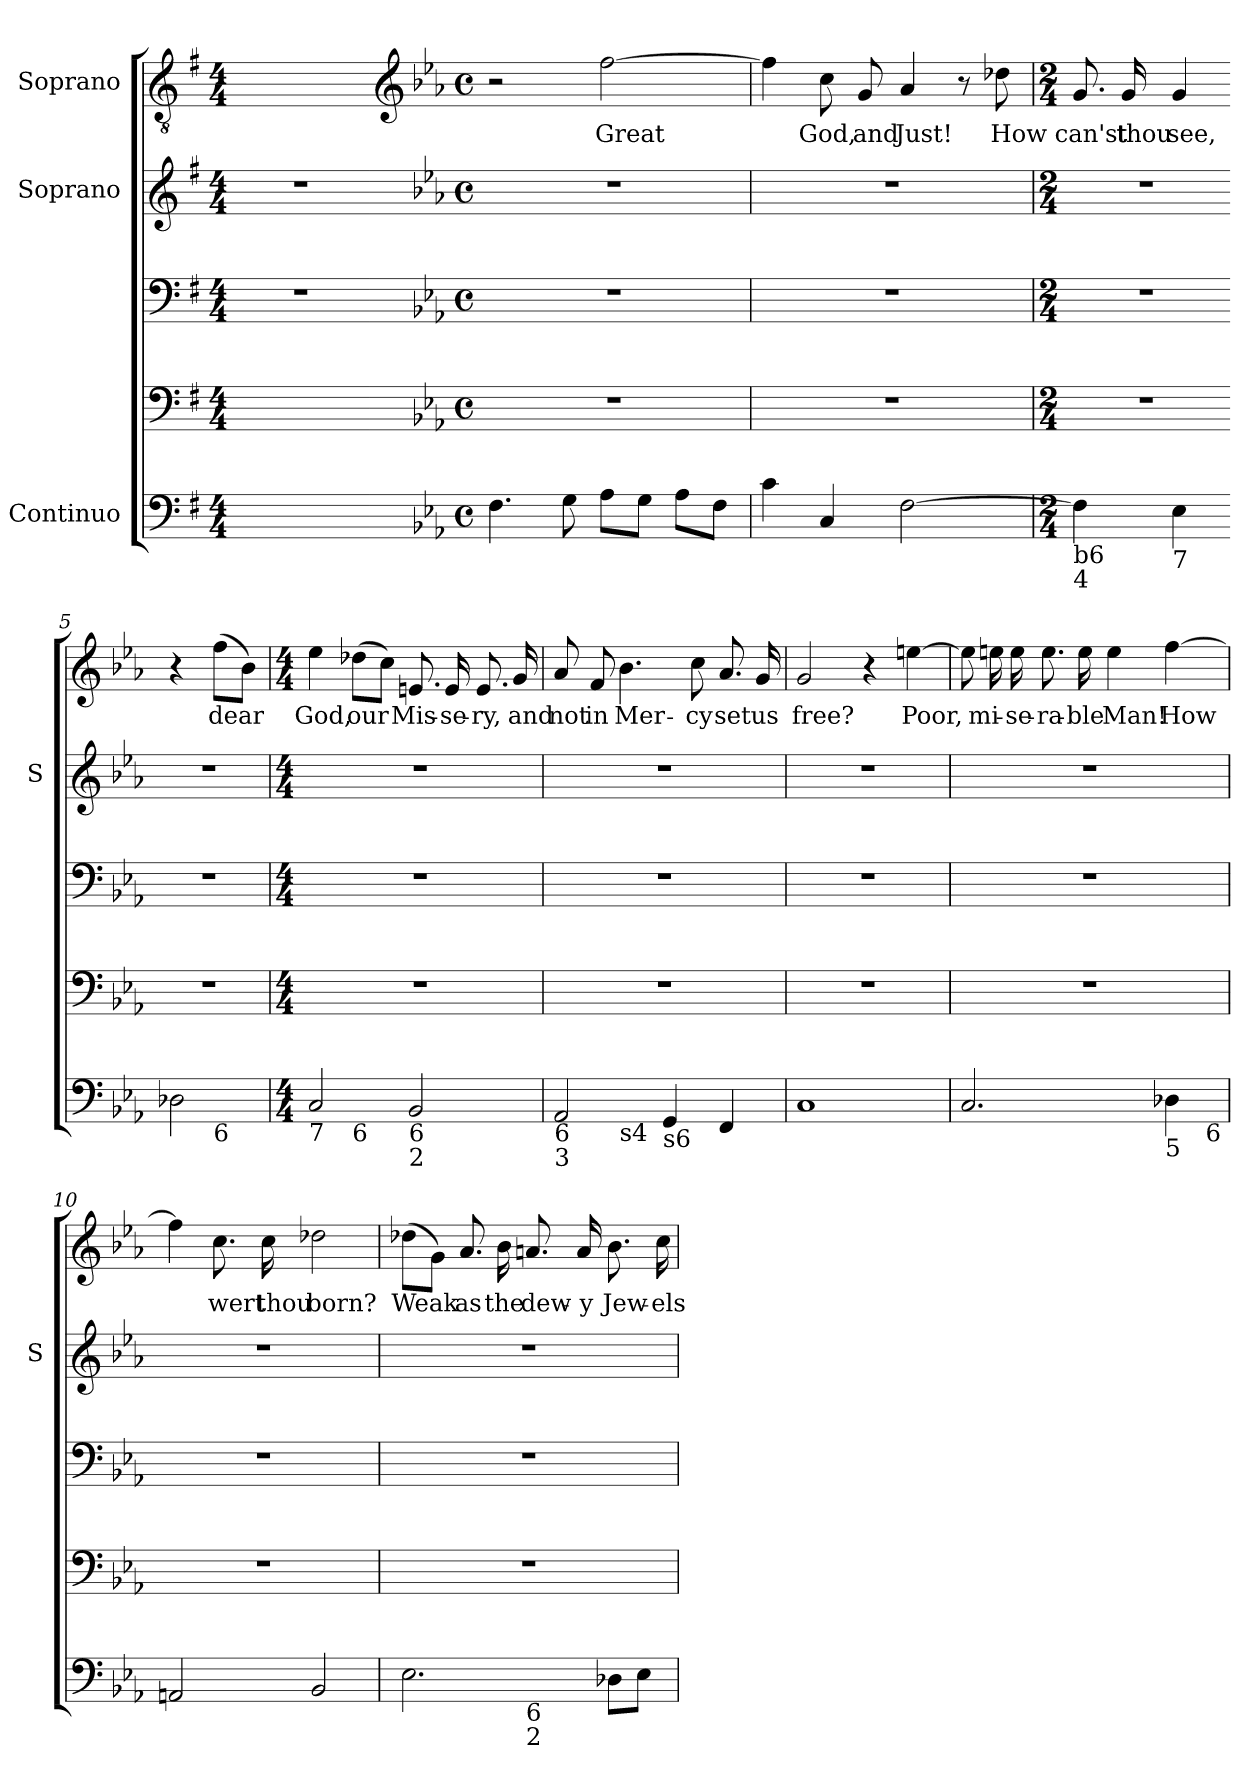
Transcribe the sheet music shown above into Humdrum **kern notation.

**kern	**kern	**kern	**kern	**kern	**text
*part5	*part4	*part3	*part2	*part1	*part1
*staff5	*staff4	*staff3	*staff2	*staff1	*staff1
*I"Continuo	*	*	*I"Soprano	*I"Soprano	*
*	*	*	*I'S	*	*
*clefF4	*clefF4	*clefF4	*clefG2	*clefGv2	*
*	*	*	*	*ITrd7c12	*
*k[f#]	*k[f#]	*k[f#]	*k[f#]	*k[f#]	*
*G:	*G:	*G:	*G:	*G:	*
*M4/4	*M4/4	*M4/4	*M4/4	*M4/4	*
=1	=1	=1	=1	=1	=1
1ryy	1ryy	1r	1r	1ryy	.
=2-	=2-	=2-	=2-	=2-	=2-
*	*	*	*	*clefG2	*
*k[b-e-a-]	*k[b-e-a-]	*k[b-e-a-]	*k[b-e-a-]	*k[b-e-a-]	*
*E-:	*E-:	*E-:	*E-:	*E-:	*
*M4/4	*M4/4	*M4/4	*M4/4	*M4/4	*
*met(c)	*met(c)	*met(c)	*met(c)	*met(c)	*
4.F\	1r	1r	1r	2r	.
8G\	.	.	.	.	.
!	!	!	!	!	!LO:LY:b
8A-\L	.	.	.	[>2f\	Great
8G\J	.	.	.	.	.
8A-\L	.	.	.	.	.
8F\J	.	.	.	.	.
=3	=3	=3	=3	=3	=3
4c\	1r	1r	1r	4f\]	.
!	!	!	!	!	!LO:LY:b
4C/	.	.	.	8c\	God,
!	!	!	!	!	!LO:LY:b
.	.	.	.	8G/	and
!	!	!	!	!	!LO:LY:b
[>2F\	.	.	.	4A-/	Just!
.	.	.	.	8r	.
!	!	!	!	!	!LO:LY:b
.	.	.	.	8d-X\	How
=4	=4	=4	=4	=4	=4
*M2/4	*M2/4	*M2/4	*M2/4	*M2/4	*
!LO:TX:b:t=b6	!	!	!	!	!
!LO:TX:b:t=4	!	!	!	!	!
!	!LO:N:vis=1	!LO:N:vis=1	!LO:N:vis=1	!	!LO:LY:b
4F\]	2r	2r	2r	8.G/	can'st
!	!	!	!	!	!LO:LY:b
.	.	.	.	16G/	thou
!LO:TX:b:t=7	!	!	!	!	!
!	!	!	!	!	!LO:LY:b
4E-\	.	.	.	4G/	see,
!!LO:LB:g=z
=5-	=5-	=5-	=5-	=5-	=5-
!LO:TX:b:t=7	!	!	!	!	!
!	!LO:N:vis=1	!LO:N:vis=1	!LO:N:vis=1	!	!
*^	*	*	*	*	*
2D-X\	4ryy	2r	2r	2r	4r	.
!	!LO:TX:b:t=6	!	!	!	!	!
!	!	!	!	!	!	!LO:LY:b
.	4ryy	.	.	.	(>8f\L	dear
.	.	.	.	.	8B-\J)	.
=6	=6	=6	=6	=6	=6	=6
*M4/4	*	*M4/4	*M4/4	*M4/4	*M4/4	*
!LO:TX:b:t=7	!	!	!	!	!	!
!	!	!	!	!	!	!LO:LY:b
2C/	4ryy	1r	1r	1r	4e-\	God,
!	!LO:TX:b:t=6	!	!	!	!	!
!	!	!	!	!	!	!LO:LY:b
.	2.ryy	.	.	.	(>8d-X\L	our
.	.	.	.	.	8c\J)	.
!LO:TX:b:t=6	!	!	!	!	!	!
!LO:TX:b:t=2	!	!	!	!	!	!
!	!	!	!	!	!	!LO:LY:b
2BB-/	.	.	.	.	8.En/	Mis-
!	!	!	!	!	!	!LO:LY:b
.	.	.	.	.	16E/	-se-
!	!	!	!	!	!	!LO:LY:b
.	.	.	.	.	8.E/	-ry,
!	!	!	!	!	!	!LO:LY:b
.	.	.	.	.	16G/	and
=7	=7	=7	=7	=7	=7	=7
!LO:TX:b:t=6	!	!	!	!	!	!
!LO:TX:b:t=3	!	!	!	!	!	!
!	!	!	!	!	!	!LO:LY:b
2AA-/	4ryy	1r	1r	1r	8A-/	not
!	!	!	!	!	!	!LO:LY:b
.	.	.	.	.	8F/	in
!	!LO:TX:b:t=s4	!	!	!	!	!
!	!	!	!	!	!	!LO:LY:b
.	2.ryy	.	.	.	4.B-\	Mer-
!LO:TX:b:t=s6	!	!	!	!	!	!
4GG/	.	.	.	.	.	.
!	!	!	!	!	!	!LO:LY:b
.	.	.	.	.	8c\	-cy
!	!	!	!	!	!	!LO:LY:b
4FF/	.	.	.	.	8.A-/	set
!	!	!	!	!	!	!LO:LY:b
.	.	.	.	.	16G/	us
!!LO:LB:g=z
=8	=8	=8	=8	=8	=8	=8
!	!	!	!	!	!	!LO:LY:b
*v	*v	*	*	*	*	*
1C	1r	1r	1r	2G/	free?
.	.	.	.	4r	.
!	!	!	!	!	!LO:LY:b
.	.	.	.	[>4en\	Poor,
=9	=9	=9	=9	=9	=9
!LO:TX:b:t=7	!	!	!	!	!
*^	*	*	*	*	*
2.C/	2ryy	1r	1r	1r	8e\]	.
!	!	!	!	!	!	!LO:LY:b
.	.	.	.	.	16en\	mi-
!	!	!	!	!	!	!LO:LY:b
.	.	.	.	.	16e\	-se-
!	!	!	!	!	!	!LO:LY:b
.	.	.	.	.	8.e\	-ra-
!	!	!	!	!	!	!LO:LY:b
.	.	.	.	.	16e\	-ble
!	!	!	!	!	!	!LO:LY:b
.	4ryy	.	.	.	4e\	Man!
!LO:TX:b:t=5	!	!	!	!	!	!
!	!	!	!	!	!	!LO:LY:b
4D-X\	8ryy	.	.	.	[>4f\	How
.	32ryy	.	.	.	.	.
!	!LO:TX:b:t=6	!	!	!	!	!
.	16.ryy	.	.	.	.	.
*v	*v	*	*	*	*	*
=10	=10	=10	=10	=10	=10
2AAn/	1r	1r	1r	4f\]	.
!	!	!	!	!	!LO:LY:b
.	.	.	.	8.c\	wert
!	!	!	!	!	!LO:LY:b
.	.	.	.	16c\	thou
!	!	!	!	!	!LO:LY:b
2BB-/	.	.	.	2d-X\	born?
!!LO:LB:g=z
=11	=11	=11	=11	=11	=11
!LO:TX:b:t=Copyright © 2019 Raymond Nagem. Distributed under the terms of the CPDL license (http&colon;//cpdl.org).	!	!	!	!	!
!LO:TX:b:t=Edited from	!	!	!	!	!
!LO:TX:b:i:t=Harmonia Sacra	!	!	!	!	!
!LO:TX:b:t=(London&colon; Henry Playford, 1688). Spelling, punctuation, and beaming regularized.	!	!	!	!	!
!LO:TX:b:t=b3	!	!	!	!	!
!	!	!	!	!	!LO:LY:b
*^	*	*	*	*	*
2.E-\	2ryy	1r	1r	1r	(>8d-X\L	Weak
.	.	.	.	.	8G\J)	.
!	!	!	!	!	!	!LO:LY:b
.	.	.	.	.	8.A-/	as
!	!	!	!	!	!	!LO:LY:b
.	.	.	.	.	16B-\	the
!	!LO:TX:b:t=6	!	!	!	!	!
!	!LO:TX:b:t=2	!	!	!	!	!
!	!	!	!	!	!	!LO:LY:b
.	2ryy	.	.	.	8.An/	dew-
!	!	!	!	!	!	!LO:LY:b
.	.	.	.	.	16A/	-y
!	!	!	!	!	!	!LO:LY:b
8D-X\L	.	.	.	.	8.B-\	Jew-
8E-\J	.	.	.	.	.	.
!	!	!	!	!	!	!LO:LY:b
.	.	.	.	.	16c\	-els
*v	*v	*	*	*	*	*
=	=	=	=	=	=
*-	*-	*-	*-	*-	*-
